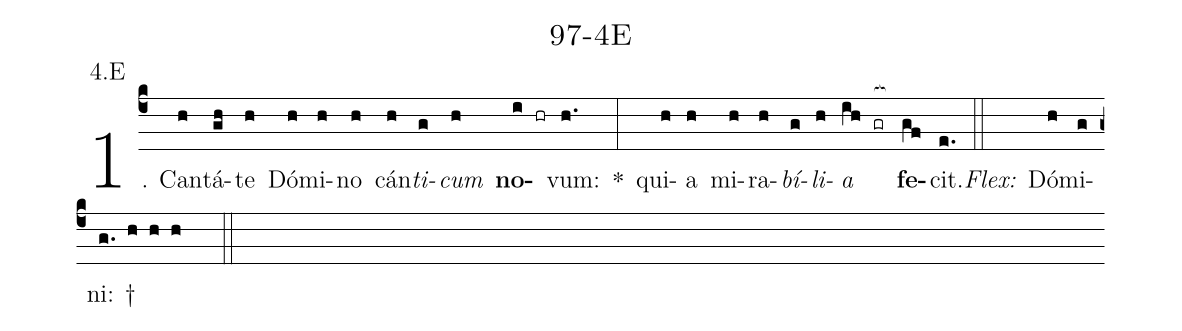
name: 97-4E;
annotation: 4.E;
%%
(c4)1. Can(h)tá(gh)te(h) Dó(h)mi(h)no(h) cán(h)<i>ti</i>(g)<i>cum</i>(h) <b>no</b>(i hr)vum:(h.) *(:) qui(h)a(h) mi(h)ra(h)<i>bí</i>(g)<i>li</i>(h)<i>a</i>(ih gr[ocb:1{]) <b>fe</b>(gf[ocb:0}])cit.(e.) (::)
<i>Flex:</i>()  Dó(h)mi(g)ni: †(g. h h h  ::)
